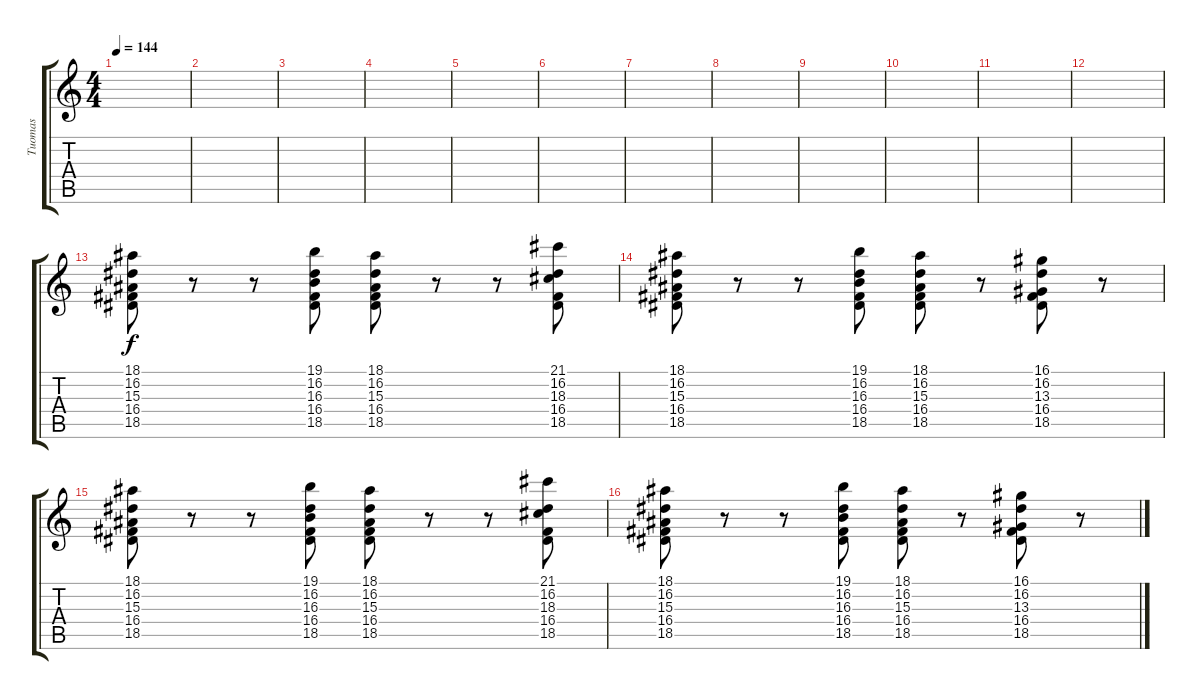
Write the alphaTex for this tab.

\track ("Tuomas" "Tuomas") {instrument stringensemble1}
\staff {score tabs}
\tuning (E4 B3 G3 D3 A2 E2) {hide}
\ts (4 4)
\tempo 144
\clef g2
\ks c
|
|
|
|
|
|
|
|
|
|
|
|
(18.1 16.2 15.3 16.4 18.5).8 r.8 r.8 (19.1 16.2 16.3 16.4 18.5).8 (18.1 16.2 15.3 16.4 18.5).8 r.8 r.8 (21.1 16.2 18.3 16.4 18.5).8 |
(18.1 16.2 15.3 16.4 18.5).8 r.8 r.8 (19.1 16.2 16.3 16.4 18.5).8 (18.1 16.2 15.3 16.4 18.5).8 r.8 (16.1 16.2 13.3 16.4 18.5).8 r.8 |
(18.1 16.2 15.3 16.4 18.5).8 r.8 r.8 (19.1 16.2 16.3 16.4 18.5).8 (18.1 16.2 15.3 16.4 18.5).8 r.8 r.8 (21.1 16.2 18.3 16.4 18.5).8 |
(18.1 16.2 15.3 16.4 18.5).8 r.8 r.8 (19.1 16.2 16.3 16.4 18.5).8 (18.1 16.2 15.3 16.4 18.5).8 r.8 (16.1 16.2 13.3 16.4 18.5).8 r.8
